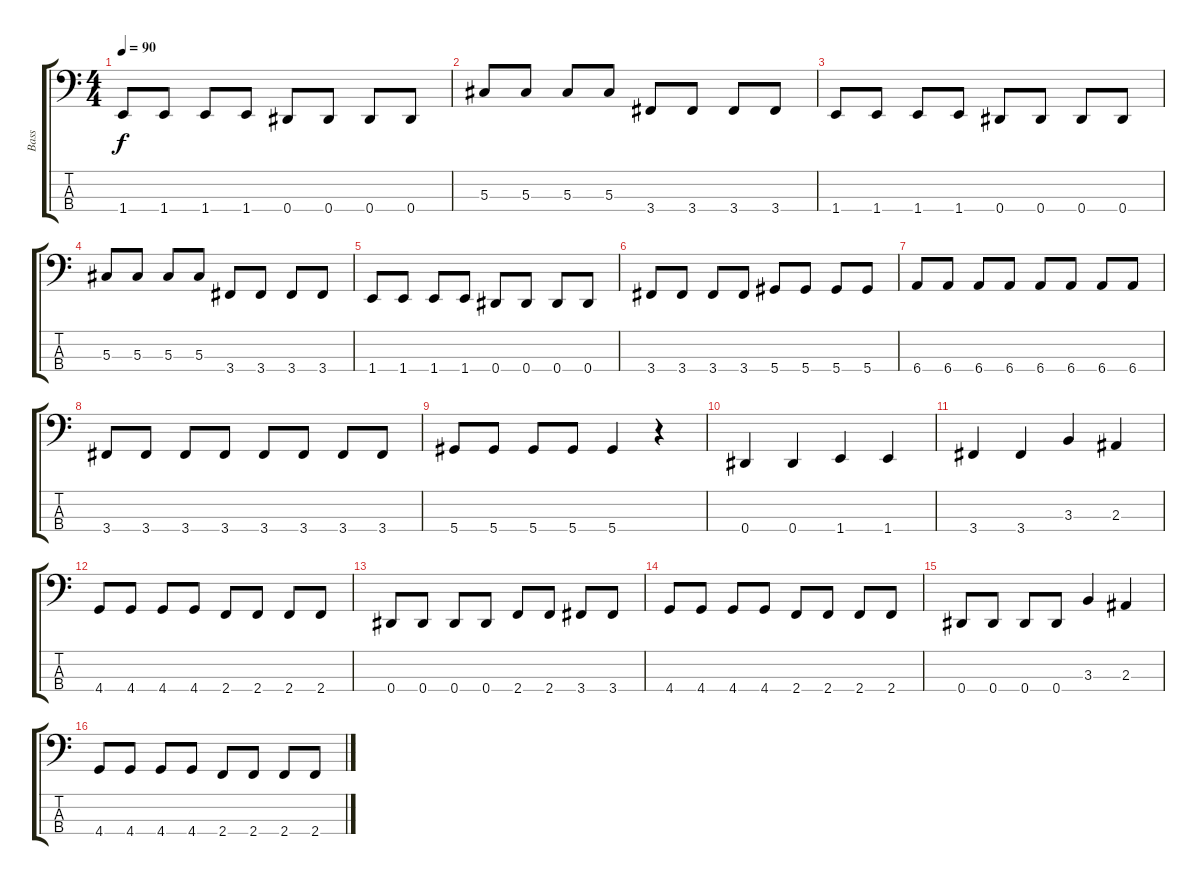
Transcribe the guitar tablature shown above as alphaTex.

\track ("Bass" "Bass") {instrument electricbasspick}
\staff {score tabs}
\tuning (Gb2 Db2 Ab1 Eb1) {hide}
\ts (4 4)
\tempo 90
\clef f4
\ks c
1.4.8{dy f} 1.4.8 1.4.8 1.4.8 0.4.8 0.4.8 0.4.8 0.4.8 |
5.3.8 5.3.8 5.3.8 5.3.8 3.4.8 3.4.8 3.4.8 3.4.8 |
1.4.8 1.4.8 1.4.8 1.4.8 0.4.8 0.4.8 0.4.8 0.4.8 |
5.3.8 5.3.8 5.3.8 5.3.8 3.4.8 3.4.8 3.4.8 3.4.8 |
1.4.8 1.4.8 1.4.8 1.4.8 0.4.8 0.4.8 0.4.8 0.4.8 |
3.4.8 3.4.8 3.4.8 3.4.8 5.4.8 5.4.8 5.4.8 5.4.8 |
6.4.8 6.4.8 6.4.8 6.4.8 6.4.8 6.4.8 6.4.8 6.4.8 |
3.4.8 3.4.8 3.4.8 3.4.8 3.4.8 3.4.8 3.4.8 3.4.8 |
5.4.8 5.4.8 5.4.8 5.4.8 5.4.4 r.4 |
0.4.4 0.4.4 1.4.4 1.4.4 |
3.4.4 3.4.4 3.3.4 2.3.4 |
4.4.8 4.4.8 4.4.8 4.4.8 2.4.8 2.4.8 2.4.8 2.4.8 |
0.4.8 0.4.8 0.4.8 0.4.8 2.4.8 2.4.8 3.4.8 3.4.8 |
4.4.8 4.4.8 4.4.8 4.4.8 2.4.8 2.4.8 2.4.8 2.4.8 |
0.4.8 0.4.8 0.4.8 0.4.8 3.3.4 2.3.4 |
4.4.8 4.4.8 4.4.8 4.4.8 2.4.8 2.4.8 2.4.8 2.4.8
